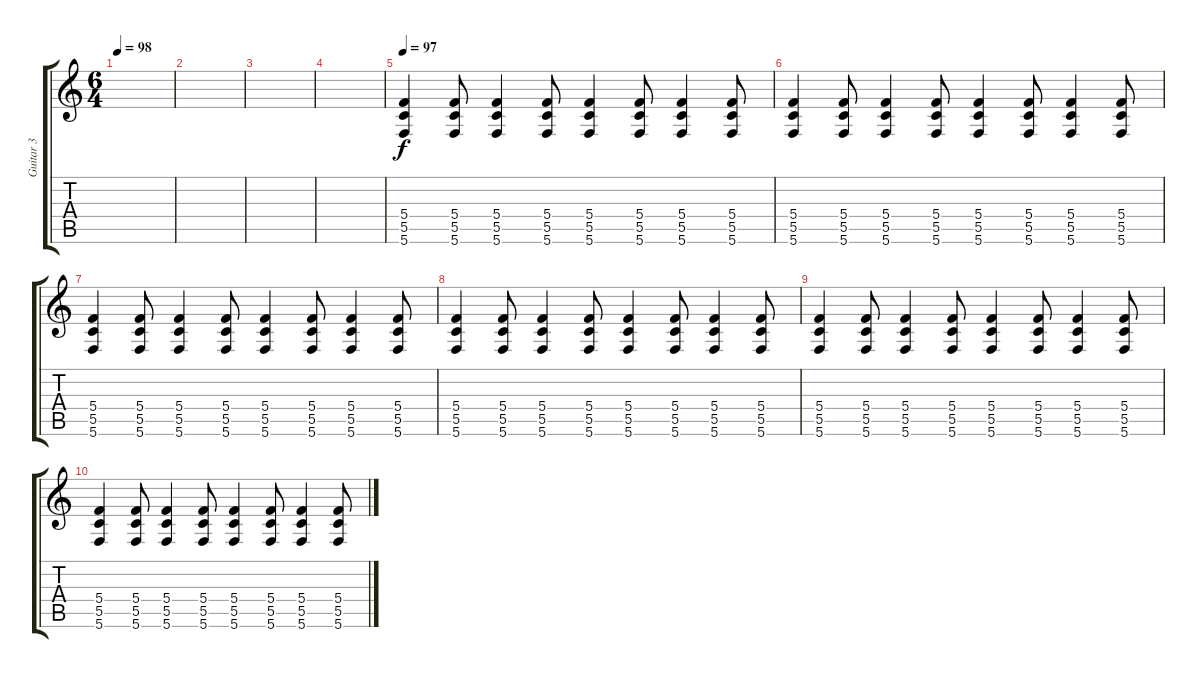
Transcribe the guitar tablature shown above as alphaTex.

\track ("Guitar 3" "Guitar 3") {instrument distortionguitar}
\staff {score tabs}
\tuning (E4 C4 G3 C3 G2 C2) {hide}
\ts (6 4)
\tempo 98
\clef g2
\ks c
|
|
|
|
\tempo 97
(5.4 5.5 5.6).4 (5.4 5.5 5.6).8 (5.4 5.5 5.6).4 (5.4 5.5 5.6).8 (5.4 5.5 5.6).4 (5.4 5.5 5.6).8 (5.4 5.5 5.6).4 (5.4 5.5 5.6).8 |
(5.4 5.5 5.6).4 (5.4 5.5 5.6).8 (5.4 5.5 5.6).4 (5.4 5.5 5.6).8 (5.4 5.5 5.6).4 (5.4 5.5 5.6).8 (5.4 5.5 5.6).4 (5.4 5.5 5.6).8 |
(5.4 5.5 5.6).4 (5.4 5.5 5.6).8 (5.4 5.5 5.6).4 (5.4 5.5 5.6).8 (5.4 5.5 5.6).4 (5.4 5.5 5.6).8 (5.4 5.5 5.6).4 (5.4 5.5 5.6).8 |
(5.4 5.5 5.6).4 (5.4 5.5 5.6).8 (5.4 5.5 5.6).4 (5.4 5.5 5.6).8 (5.4 5.5 5.6).4 (5.4 5.5 5.6).8 (5.4 5.5 5.6).4 (5.4 5.5 5.6).8 |
(5.4 5.5 5.6).4 (5.4 5.5 5.6).8 (5.4 5.5 5.6).4 (5.4 5.5 5.6).8 (5.4 5.5 5.6).4 (5.4 5.5 5.6).8 (5.4 5.5 5.6).4 (5.4 5.5 5.6).8 |
(5.4 5.5 5.6).4 (5.4 5.5 5.6).8 (5.4 5.5 5.6).4 (5.4 5.5 5.6).8 (5.4 5.5 5.6).4 (5.4 5.5 5.6).8 (5.4 5.5 5.6).4 (5.4 5.5 5.6).8
